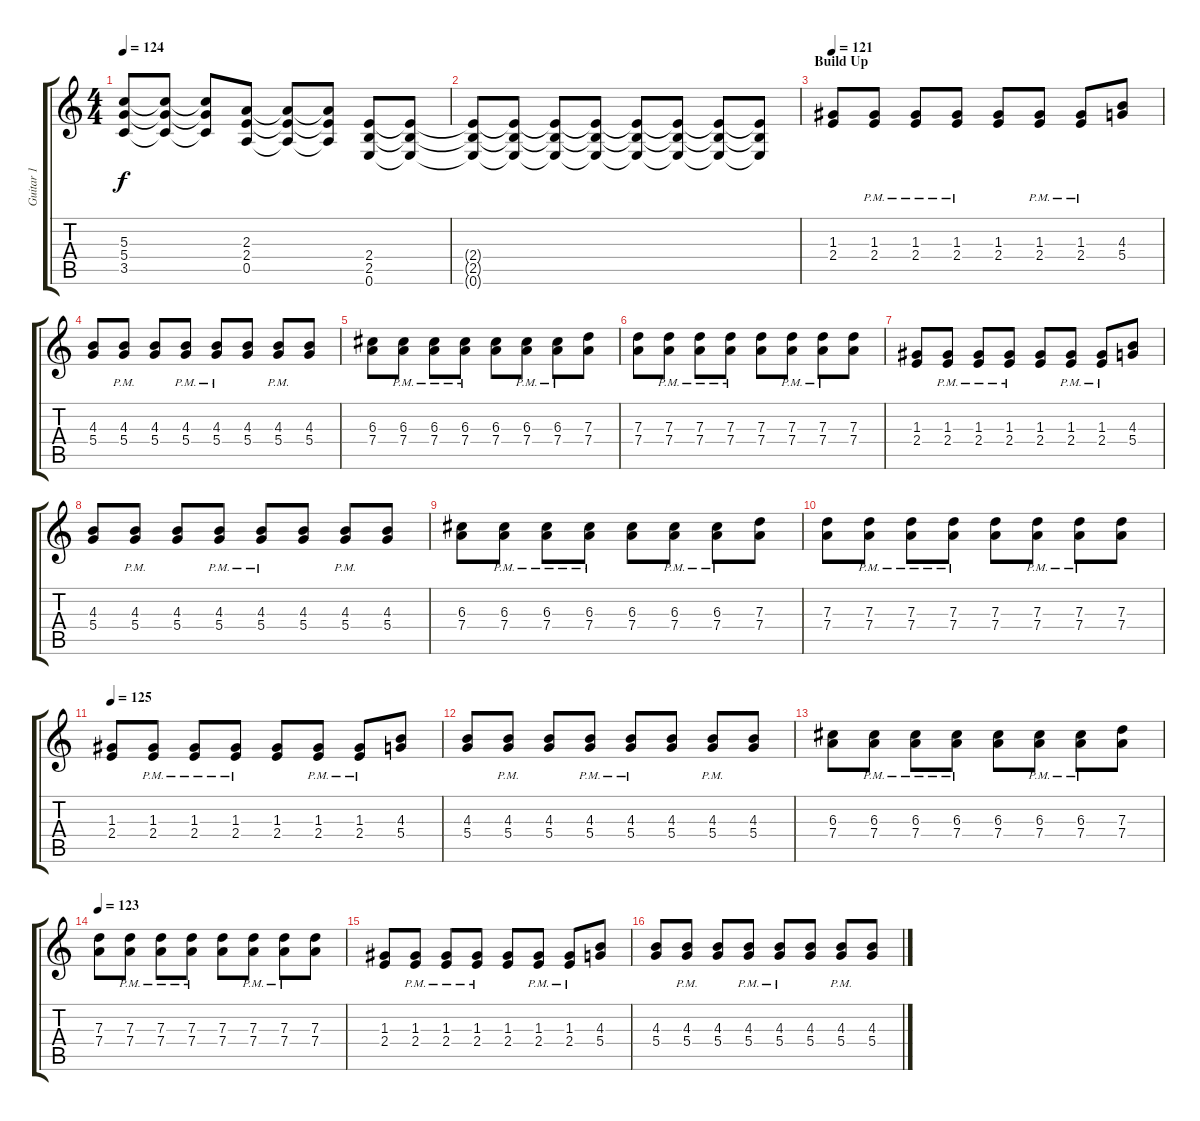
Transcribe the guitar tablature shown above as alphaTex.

\track ("Guitar 1" "Guitar 1") {instrument overdrivenguitar}
\staff {score tabs}
\tuning (E4 B3 G3 D3 A2 E2) {hide}
\ts (4 4)
\tempo 124
\clef g2
\ks c
(5.3 5.4 3.5).8{dy f} (5.3{t} 5.4{t} 3.5{t}).8 (5.3{t} 5.4{t} 3.5{t}).8 (2.3 2.4 0.5).8 (2.3{t} 2.4{t} 0.5{t}).8 (2.3{t} 2.4{t} 0.5{t}).8 (2.4 2.5 0.6).8 (2.4{t} 2.5{t} 0.6{t}).8 |
(2.4{t} 2.5{t} 0.6{t}).8 (2.4{t} 2.5{t} 0.6{t}).8 (2.4{t} 2.5{t} 0.6{t}).8 (2.4{t} 2.5{t} 0.6{t}).8 (2.4{t} 2.5{t} 0.6{t}).8 (2.4{t} 2.5{t} 0.6{t}).8 (2.4{t} 2.5{t} 0.6{t}).8 (2.4{t} 2.5{t} 0.6{t}).8 |
\section ("" "Build Up")
\tempo 121
(1.3 2.4).8 (1.3{pm} 2.4{pm}).8 (1.3{pm} 2.4{pm}).8 (1.3{pm} 2.4{pm}).8 (1.3 2.4).8 (1.3{pm} 2.4{pm}).8 (1.3{pm} 2.4{pm}).8 (4.3 5.4).8 |
(4.3 5.4).8 (4.3{pm} 5.4{pm}).8 (4.3 5.4).8 (4.3{pm} 5.4{pm}).8 (4.3{pm} 5.4{pm}).8 (4.3 5.4).8 (4.3{pm} 5.4{pm}).8 (4.3 5.4).8 |
(6.3 7.4).8 (6.3{pm} 7.4{pm}).8 (6.3{pm} 7.4{pm}).8 (6.3{pm} 7.4{pm}).8 (6.3 7.4).8 (6.3{pm} 7.4{pm}).8 (6.3{pm} 7.4{pm}).8 (7.3 7.4).8 |
(7.3 7.4).8 (7.3{pm} 7.4{pm}).8 (7.3{pm} 7.4{pm}).8 (7.3{pm} 7.4{pm}).8 (7.3 7.4).8 (7.3{pm} 7.4{pm}).8 (7.3{pm} 7.4{pm}).8 (7.3 7.4).8 |
(1.3 2.4).8 (1.3{pm} 2.4{pm}).8 (1.3{pm} 2.4{pm}).8 (1.3{pm} 2.4{pm}).8 (1.3 2.4).8 (1.3{pm} 2.4{pm}).8 (1.3{pm} 2.4{pm}).8 (4.3 5.4).8 |
(4.3 5.4).8 (4.3{pm} 5.4{pm}).8 (4.3 5.4).8 (4.3{pm} 5.4{pm}).8 (4.3{pm} 5.4{pm}).8 (4.3 5.4).8 (4.3{pm} 5.4{pm}).8 (4.3 5.4).8 |
(6.3 7.4).8 (6.3{pm} 7.4{pm}).8 (6.3{pm} 7.4{pm}).8 (6.3{pm} 7.4{pm}).8 (6.3 7.4).8 (6.3{pm} 7.4{pm}).8 (6.3{pm} 7.4{pm}).8 (7.3 7.4).8 |
(7.3 7.4).8 (7.3{pm} 7.4{pm}).8 (7.3{pm} 7.4{pm}).8 (7.3{pm} 7.4{pm}).8 (7.3 7.4).8 (7.3{pm} 7.4{pm}).8 (7.3{pm} 7.4{pm}).8 (7.3 7.4).8 |
\tempo 125
(1.3 2.4).8 (1.3{pm} 2.4{pm}).8 (1.3{pm} 2.4{pm}).8 (1.3{pm} 2.4{pm}).8 (1.3 2.4).8 (1.3{pm} 2.4{pm}).8 (1.3{pm} 2.4{pm}).8 (4.3 5.4).8 |
(4.3 5.4).8 (4.3{pm} 5.4{pm}).8 (4.3 5.4).8 (4.3{pm} 5.4{pm}).8 (4.3{pm} 5.4{pm}).8 (4.3 5.4).8 (4.3{pm} 5.4{pm}).8 (4.3 5.4).8 |
(6.3 7.4).8 (6.3{pm} 7.4{pm}).8 (6.3{pm} 7.4{pm}).8 (6.3{pm} 7.4{pm}).8 (6.3 7.4).8 (6.3{pm} 7.4{pm}).8 (6.3{pm} 7.4{pm}).8 (7.3 7.4).8 |
\tempo 123
(7.3 7.4).8 (7.3{pm} 7.4{pm}).8 (7.3{pm} 7.4{pm}).8 (7.3{pm} 7.4{pm}).8 (7.3 7.4).8 (7.3{pm} 7.4{pm}).8 (7.3{pm} 7.4{pm}).8 (7.3 7.4).8 |
(1.3 2.4).8 (1.3{pm} 2.4{pm}).8 (1.3{pm} 2.4{pm}).8 (1.3{pm} 2.4{pm}).8 (1.3 2.4).8 (1.3{pm} 2.4{pm}).8 (1.3{pm} 2.4{pm}).8 (4.3 5.4).8 |
(4.3 5.4).8 (4.3{pm} 5.4{pm}).8 (4.3 5.4).8 (4.3{pm} 5.4{pm}).8 (4.3{pm} 5.4{pm}).8 (4.3 5.4).8 (4.3{pm} 5.4{pm}).8 (4.3 5.4).8
